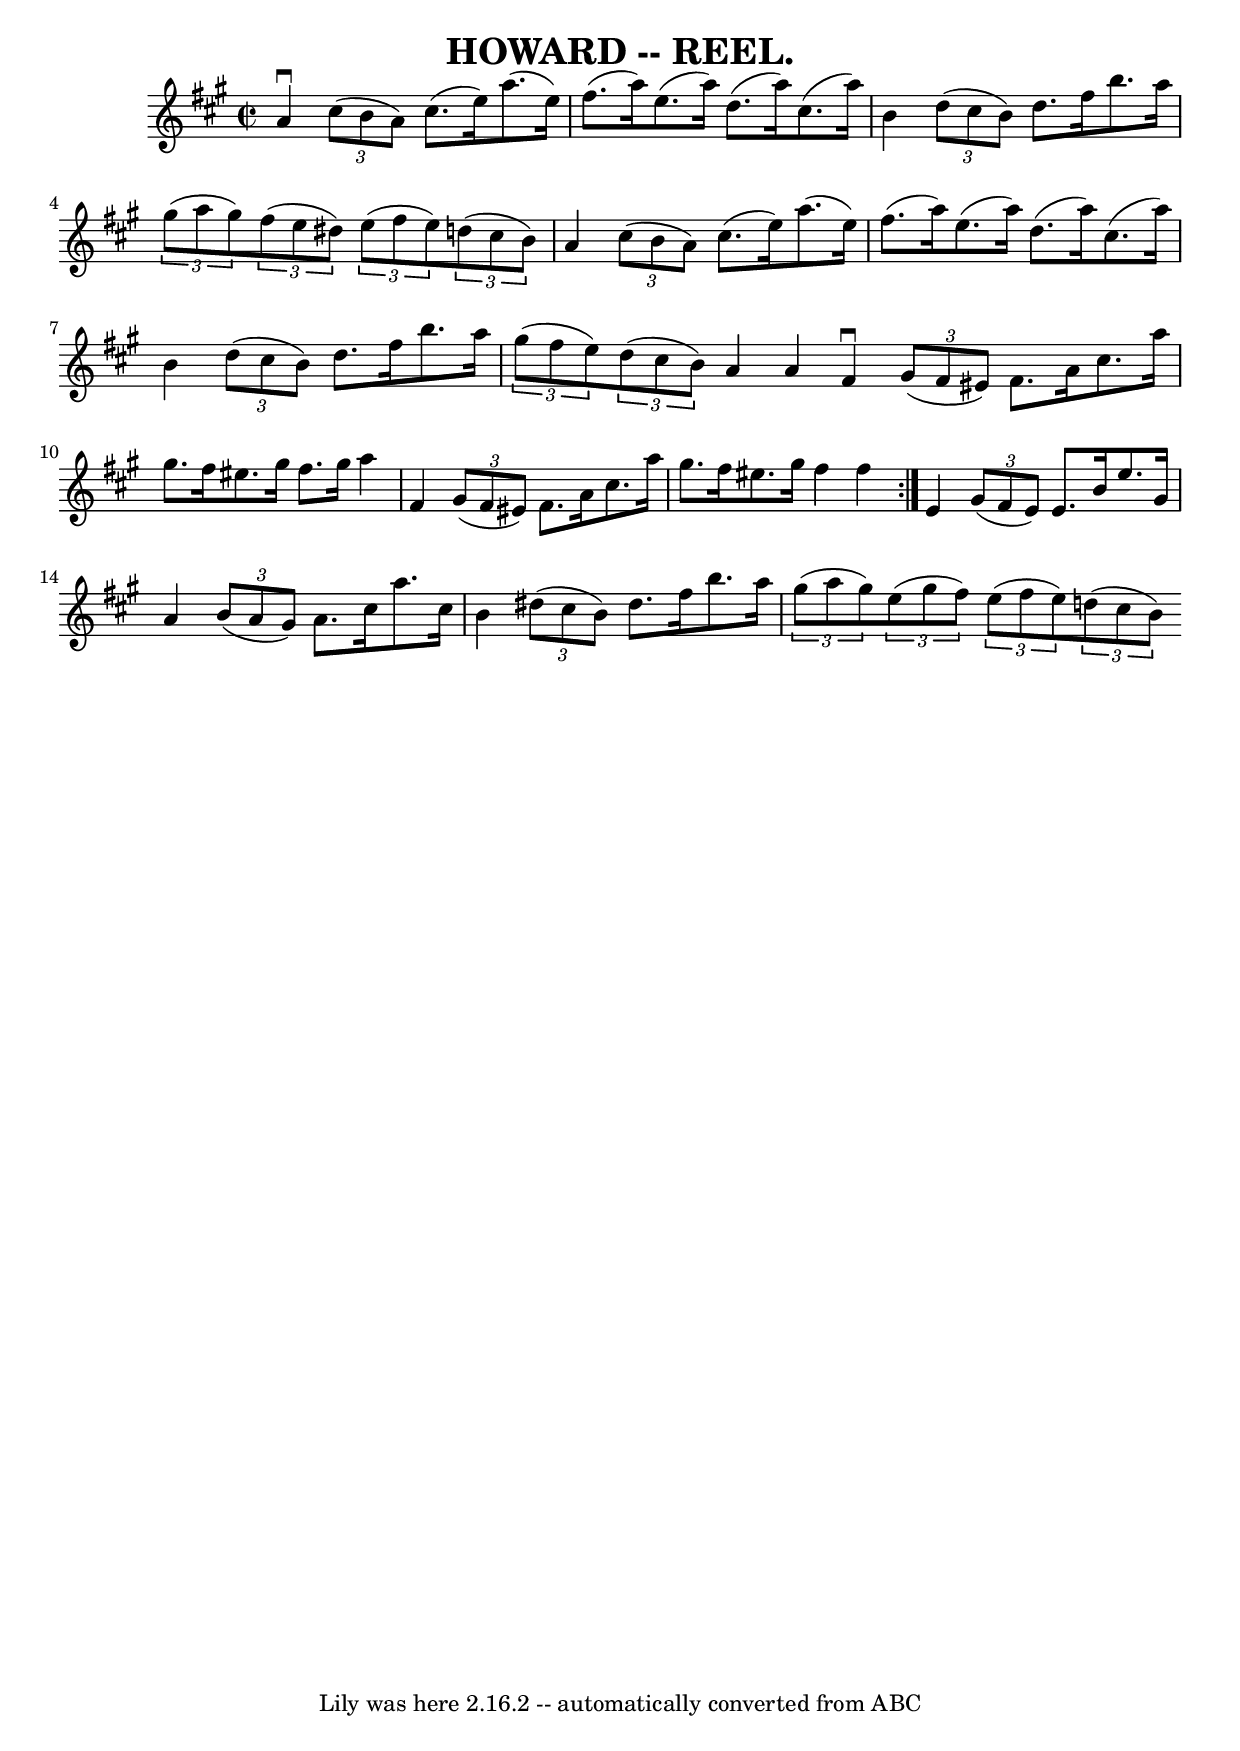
\version "2.16.2"
\include "Mammoth.ily"
\header {
  %% book = "Coles"
 crossRefNumber = "13"
 footnotes = ""
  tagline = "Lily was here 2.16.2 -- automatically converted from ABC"
  title = "HOWARD -- REEL."

}
voicedefault =  {



  \repeat volta 2 {

    \override Staff.TimeSignature #'style = #'C
    \time 2/2 
    \key a \major
 a'4^\downbow   \times 2/3 { cis''8 (b'8 a'8 
				)  			      } cis''8. (e''16) a''8. (e''16)  |
 fis''8. ( a''16) e''8. (a''16) d''8. (a''16) cis''8. (a''16)   |
 b'4    \times 2/3 { d''8 (cis''8 b'8) 
		      } d''8. fis''16 b''8. a''16   |
    \times 2/3 { gis''8 (a''8 gis''8  
		) 
	       }   \times 2/3 { fis''8 (e''8 dis''8) 
			      }   \times 2/3 { e''8 (
					 fis''8 e''8) 
					     }   \times 2/3 { d''!8 (cis''8 b'8)  							    }  |
    
 a'4    \times 2/3 { cis''8 (b'8 a'8) 
		      } cis''8. (e''16) a''8. (e''16)  |
 fis''8. (a''16) e''8. (a''16) d''8. (a''16) cis''8. (a''16)  |
 b'4    \times 2/3 {   
 d''8 (cis''8 b'8)      } d''8. fis''16 b''8. a''16   |
    
    \times 2/3 { gis''8 (fis''8 e''8) 
	       }   \times 2/3 { d''8 (cis''8 
				b'8)  			      } a'4 a'4  \bar "| |" fis'4^\downbow   \times 2/3 { gis'8 
										 (fis'8 eis'8)  									       } fis'8. a'16 cis''8. a''16   |
 gis''8. fis''16 eis''8. gis''16 fis''8. gis''16 a''4    |
 fis'4    \times 2/3 { gis'8 (fis'8 eis'8) 
			} fis'8. a'16 cis''8. a''16   |
 gis''8. fis''16 eis''8. gis''16   
 fis''4 fis''4  
  } e'4    \times 2/3 { gis'8 (fis'8 e'8) 
		      } e'8. b'16 e''8. gis'16   |
 a'4    \times 2/3 { b'8 (a'8   
		 gis'8)  		    } a'8. cis''16 a''8. cis''16   |
 b'4    
  \times 2/3 { dis''8 (cis''8 b'8) 
	     } dis''8. fis''16 b''8. a''16   |
  \times 2/3 { gis''8 (a''8 gis''8) 
	     }   
  \times 2/3 { e''8 (gis''8 fis''8) 
	     }   \times 2/3 { e''8 (fis''8 
			 e''8) 
			    }   \times 2/3 { d''!8 (cis''8 b'8)  					   }   \bar " |."   

}

\score{
  <<

    \context Staff="default"
    {
      \voicedefault 
      
    }

  >>
  \layout {
    
  }
  \midi {
  }

}
